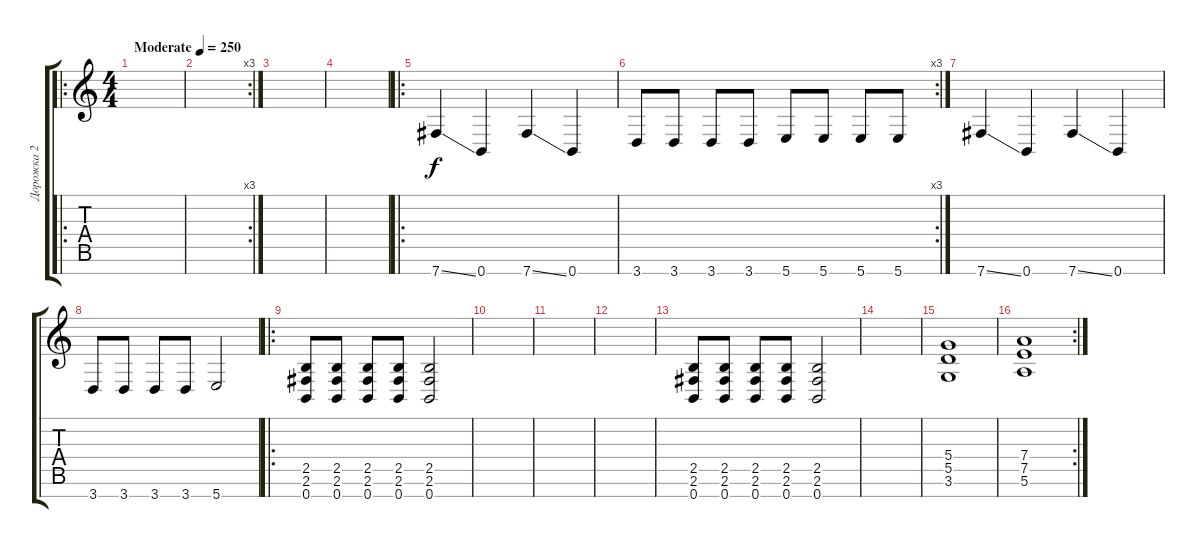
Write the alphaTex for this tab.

\track ("Дорожка 2" "Дорожка 2") {instrument distortionguitar}
\staff {score tabs}
\tuning (E4 B3 G3 D3 A2 E2 B1) {hide}
\ro
\ts (4 4)
\tempo (250 "Moderate")
\clef g2
\ks c
|
\rc 3
|
|
|
\ro
7.7{ss}.4 0.7.4 7.7{ss}.4 0.7.4 |
\rc 3
3.7.8 3.7.8 3.7.8 3.7.8 5.7.8 5.7.8 5.7.8 5.7.8 |
7.7{ss}.4 0.7.4 7.7{ss}.4 0.7.4 |
3.7.8 3.7.8 3.7.8 3.7.8 5.7.2 |
\ro
(2.5 2.6 0.7).8 (2.5 2.6 0.7).8 (2.5 2.6 0.7).8 (2.5 2.6 0.7).8 (2.5 2.6 0.7).2 |
|
|
|
(2.5 2.6 0.7).8 (2.5 2.6 0.7).8 (2.5 2.6 0.7).8 (2.5 2.6 0.7).8 (2.5 2.6 0.7).2 |
|
(5.4 5.5 3.6).1 |
\rc 2
(7.4 7.5 5.6).1
